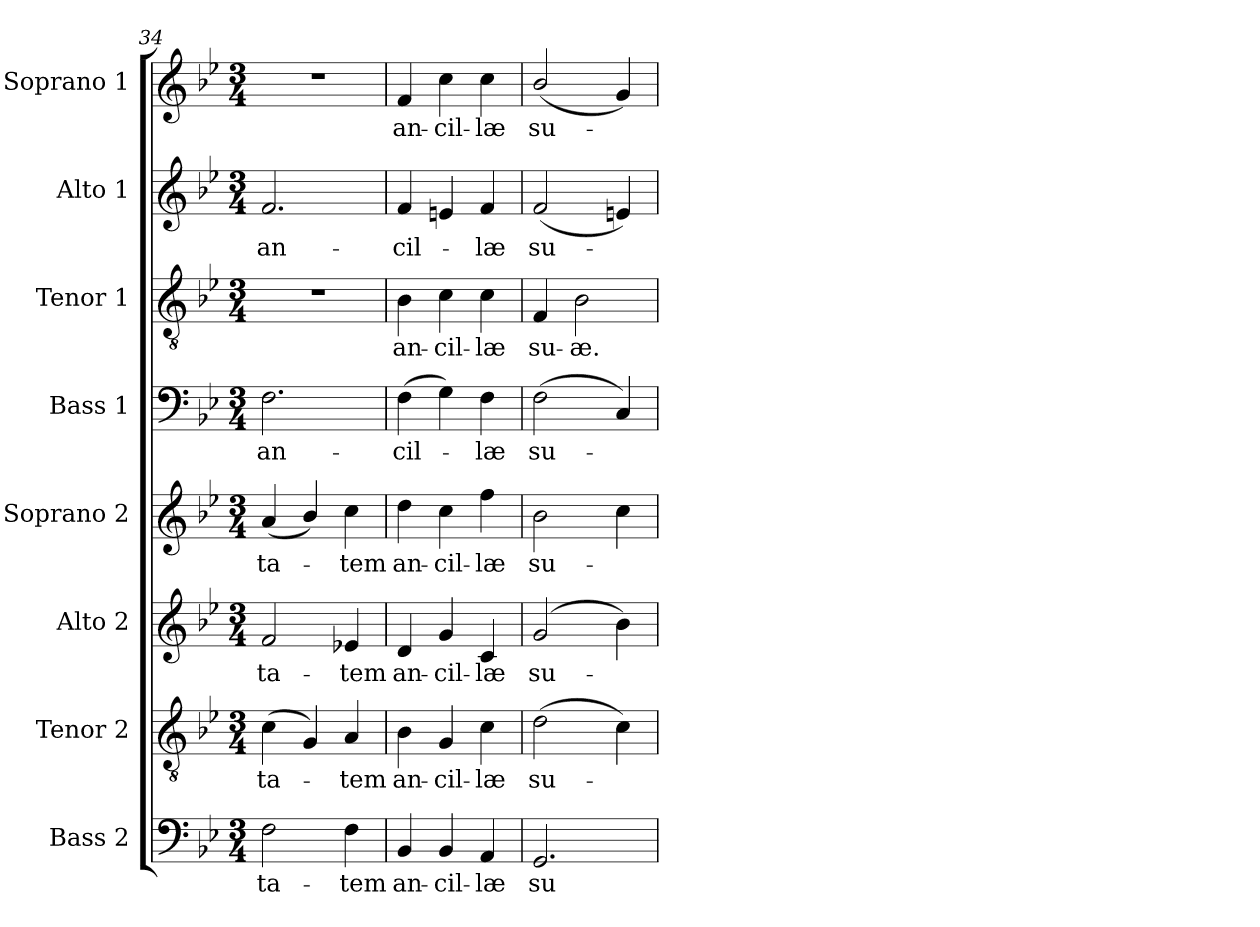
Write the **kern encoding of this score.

**kern	**text	**kern	**text	**kern	**text	**kern	**text	**kern	**text	**kern	**text	**kern	**text	**kern	**text
*part8	*part8	*part7	*part7	*part6	*part6	*part5	*part5	*part4	*part4	*part3	*part3	*part2	*part2	*part1	*part1
*staff8	*staff8	*staff7	*staff7	*staff6	*staff6	*staff5	*staff5	*staff4	*staff4	*staff3	*staff3	*staff2	*staff2	*staff1	*staff1
*I"Bass 2	*	*I"Tenor 2	*	*I"Alto 2	*	*I"Soprano 2	*	*I"Bass 1	*	*I"Tenor 1	*	*I"Alto 1	*	*I"Soprano 1	*
*I'B 2.	*	*I'T 2.	*	*I'A 2.	*	*I'S 2.	*	*I'B 1.	*	*I'T 1.	*	*I'A 1.	*	*I'S 1.	*
*clefF4	*	*clefGv2	*	*clefG2	*	*clefG2	*	*clefF4	*	*clefGv2	*	*clefG2	*	*clefG2	*
*	*	*ITrd7c12	*	*	*	*	*	*	*	*ITrd7c12	*	*	*	*	*
*k[b-e-]	*	*k[b-e-]	*	*k[b-e-]	*	*k[b-e-]	*	*k[b-e-]	*	*k[b-e-]	*	*k[b-e-]	*	*k[b-e-]	*
*B-:	*	*B-:	*	*B-:	*	*B-:	*	*B-:	*	*B-:	*	*B-:	*	*B-:	*
*M3/4	*	*M3/4	*	*M3/4	*	*M3/4	*	*M3/4	*	*M3/4	*	*M3/4	*	*M3/4	*
=34	=34	=34	=34	=34	=34	=34	=34	=34	=34	=34	=34	=34	=34	=34	=34
!	!LO:LY:b:color=#000000	!	!	!	!	!	!	!	!	!	!	!	!	!	!
!	!	!	!LO:LY:b:color=#000000	!	!	!	!	!	!	!	!	!	!	!	!
!	!	!	!	!	!LO:LY:b:color=#000000	!	!	!	!	!	!	!	!	!	!
!	!	!	!	!	!	!	!LO:LY:b:color=#000000	!	!	!	!	!	!	!	!
!	!	!	!	!	!	!	!	!	!LO:LY:b:color=#000000	!LO:N:vis=1	!	!	!	!	!
!	!	!	!	!	!	!	!	!	!	!	!	!	!LO:LY:b:color=#000000	!LO:N:vis=1	!
2Fi\	-ta-	(4Ci\	-ta-	2fi/	-ta-	(4ai/	-ta-	2.Fi\	an-	2.r	.	2.fi/	an-	2.r	.
.	.	4GGi/)	.	.	.	4b-i/)	.	.	.	.	.	.	.	.	.
!	!LO:LY:b:color=#000000	!	!	!	!	!	!	!	!	!	!	!	!	!	!
!	!	!	!LO:LY:b:color=#000000	!	!	!	!	!	!	!	!	!	!	!	!
!	!	!	!	!	!LO:LY:b:color=#000000	!	!	!	!	!	!	!	!	!	!
!	!	!	!	!	!	!	!LO:LY:b:color=#000000	!	!	!	!	!	!	!	!
4Fi\	-tem	4AAi/	-tem	4e-Xi/	-tem	4cci\	-tem	.	.	.	.	.	.	.	.
!!LO:PB:g=z
=35	=35	=35	=35	=35	=35	=35	=35	=35	=35	=35	=35	=35	=35	=35	=35
!	!LO:LY:b:color=#000000	!	!	!	!	!	!	!	!	!	!	!	!	!	!
!	!	!	!LO:LY:b:color=#000000	!	!	!	!	!	!	!	!	!	!	!	!
!	!	!	!	!	!LO:LY:b:color=#000000	!	!	!	!	!	!	!	!	!	!
!	!	!	!	!	!	!	!LO:LY:b:color=#000000	!	!	!	!	!	!	!	!
!	!	!	!	!	!	!	!	!	!LO:LY:b:color=#000000	!	!	!	!	!	!
!	!	!	!	!	!	!	!	!	!	!	!LO:LY:b:color=#000000	!	!	!	!
!	!	!	!	!	!	!	!	!	!	!	!	!	!LO:LY:b:color=#000000	!	!
!	!	!	!	!	!	!	!	!	!	!	!	!	!	!	!LO:LY:b:color=#000000
4BB-i/	an-	4BB-i\	an-	4di/	an-	4ddi\	an-	(4Fi\	-cil-	4BB-i\	an-	4fi/	-cil-	4fi/	an-
!	!LO:LY:b:color=#000000	!	!	!	!	!	!	!	!	!	!	!	!	!	!
!	!	!	!LO:LY:b:color=#000000	!	!	!	!	!	!	!	!	!	!	!	!
!	!	!	!	!	!LO:LY:b:color=#000000	!	!	!	!	!	!	!	!	!	!
!	!	!	!	!	!	!	!LO:LY:b:color=#000000	!	!	!	!	!	!	!	!
!	!	!	!	!	!	!	!	!	!	!	!LO:LY:b:color=#000000	!	!	!	!
!	!	!	!	!	!	!	!	!	!	!	!	!	!	!	!LO:LY:b:color=#000000
4BB-i/	-cil-	4GGi/	-cil-	4gi/	-cil-	4cci\	-cil-	4Gi\)	.	4Ci\	-cil-	4eni/	.	4cci\	-cil-
!	!LO:LY:b:color=#000000	!	!	!	!	!	!	!	!	!	!	!	!	!	!
!	!	!	!LO:LY:b:color=#000000	!	!	!	!	!	!	!	!	!	!	!	!
!	!	!	!	!	!LO:LY:b:color=#000000	!	!	!	!	!	!	!	!	!	!
!	!	!	!	!	!	!	!LO:LY:b:color=#000000	!	!	!	!	!	!	!	!
!	!	!	!	!	!	!	!	!	!LO:LY:b:color=#000000	!	!	!	!	!	!
!	!	!	!	!	!	!	!	!	!	!	!LO:LY:b:color=#000000	!	!	!	!
!	!	!	!	!	!	!	!	!	!	!	!	!	!LO:LY:b:color=#000000	!	!
!	!	!	!	!	!	!	!	!	!	!	!	!	!	!	!LO:LY:b:color=#000000
4AAi/	-læ	4Ci\	-læ	4ci/	-læ	4ffi\	-læ	4Fi\	-læ	4Ci\	-læ	4fi/	-læ	4cci\	-læ
=36	=36	=36	=36	=36	=36	=36	=36	=36	=36	=36	=36	=36	=36	=36	=36
!	!LO:LY:b:color=#000000	!	!	!	!	!	!	!	!	!	!	!	!	!	!
!	!	!	!LO:LY:b:color=#000000	!	!	!	!	!	!	!	!	!	!	!	!
!	!	!	!	!	!LO:LY:b:color=#000000	!	!	!	!	!	!	!	!	!	!
!	!	!	!	!	!	!	!LO:LY:b:color=#000000	!	!	!	!	!	!	!	!
!	!	!	!	!	!	!	!	!	!LO:LY:b:color=#000000	!	!	!	!	!	!
!	!	!	!	!	!	!	!	!	!	!	!LO:LY:b:color=#000000	!	!	!	!
!	!	!	!	!	!	!	!	!	!	!	!	!	!LO:LY:b:color=#000000	!	!
!	!	!	!	!	!	!	!	!	!	!	!	!	!	!	!LO:LY:b:color=#000000
2.GGi/	su-	(2Di\	su-	(2gi/	su-	2b-i\	su-	(2Fi\	su-	4FFi/	su-	(2fi/	su-	(2b-i/	su-
!	!	!	!	!	!	!	!	!	!	!	!LO:LY:b:color=#000000	!	!	!	!
.	.	.	.	.	.	.	.	.	.	2BB-i\	-æ.	.	.	.	.
.	.	4Ci\)	.	4b-i\)	.	4cci\	.	4Ci/)	.	.	.	4eni/)	.	4gi/)	.
=	=	=	=	=	=	=	=	=	=	=	=	=	=	=	=
*-	*-	*-	*-	*-	*-	*-	*-	*-	*-	*-	*-	*-	*-	*-	*-
